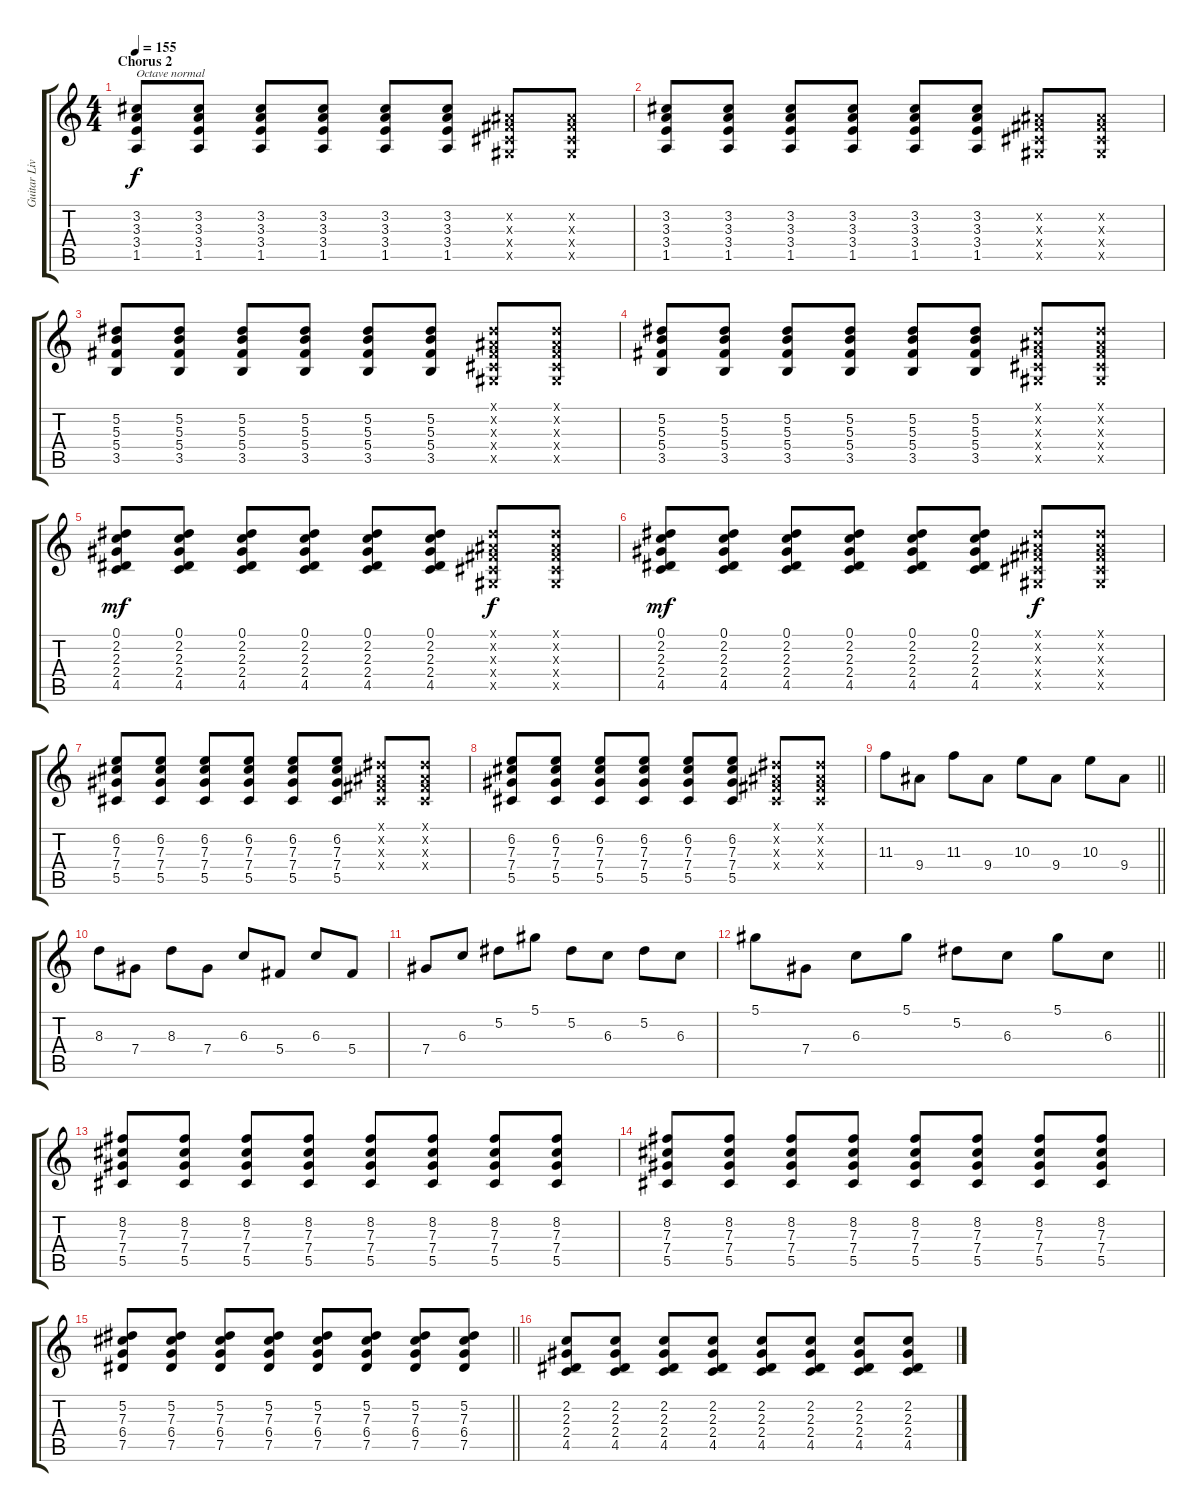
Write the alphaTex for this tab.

\track ("Guitar Live (-1/2 step version)" "Guitar Liv") {mute instrument acousticguitarsteel}
\staff {score tabs}
\tuning (Eb4 Bb3 Gb3 Db3 Ab2 Db2) {hide}
\ts (4 4)
\section ("" "Chorus 2")
\tempo 155
\clef g2
\ks c
(3.2 3.3 3.4 1.5).8{txt "Octave normal" dy f volume 9} (3.2 3.3 3.4 1.5).8 (3.2 3.3 3.4 1.5).8 (3.2 3.3 3.4 1.5).8 (3.2 3.3 3.4 1.5).8 (3.2 3.3 3.4 1.5).8 (0.2{x} 0.3{x} 0.4{x} 0.5{x}).8 (0.2{x} 0.3{x} 0.4{x} 0.5{x}).8 |
(3.2 3.3 3.4 1.5).8 (3.2 3.3 3.4 1.5).8 (3.2 3.3 3.4 1.5).8 (3.2 3.3 3.4 1.5).8 (3.2 3.3 3.4 1.5).8 (3.2 3.3 3.4 1.5).8 (0.2{x} 0.3{x} 0.4{x} 0.5{x}).8 (0.2{x} 0.3{x} 0.4{x} 0.5{x}).8 |
(5.2 5.3 5.4 3.5).8 (5.2 5.3 5.4 3.5).8 (5.2 5.3 5.4 3.5).8 (5.2 5.3 5.4 3.5).8 (5.2 5.3 5.4 3.5).8 (5.2 5.3 5.4 3.5).8 (0.1{x} 0.2{x} 0.3{x} 0.4{x} 0.5{x}).8 (0.1{x} 0.2{x} 0.3{x} 0.4{x} 0.5{x}).8 |
(5.2 5.3 5.4 3.5).8 (5.2 5.3 5.4 3.5).8 (5.2 5.3 5.4 3.5).8 (5.2 5.3 5.4 3.5).8 (5.2 5.3 5.4 3.5).8 (5.2 5.3 5.4 3.5).8 (0.1{x} 0.2{x} 0.3{x} 0.4{x} 0.5{x}).8 (0.1{x} 0.2{x} 0.3{x} 0.4{x} 0.5{x}).8 |
(0.1 2.2 2.3 2.4 4.5).8{dy mf} (0.1 2.2 2.3 2.4 4.5).8 (0.1 2.2 2.3 2.4 4.5).8 (0.1 2.2 2.3 2.4 4.5).8 (0.1 2.2 2.3 2.4 4.5).8 (0.1 2.2 2.3 2.4 4.5).8 (0.1{x} 0.2{x} 0.3{x} 0.4{x} 0.5{x}).8{dy f} (0.1{x} 0.2{x} 0.3{x} 0.4{x} 0.5{x}).8 |
(0.1 2.2 2.3 2.4 4.5).8{dy mf} (0.1 2.2 2.3 2.4 4.5).8 (0.1 2.2 2.3 2.4 4.5).8 (0.1 2.2 2.3 2.4 4.5).8 (0.1 2.2 2.3 2.4 4.5).8 (0.1 2.2 2.3 2.4 4.5).8 (0.1{x} 0.2{x} 0.3{x} 0.4{x} 0.5{x}).8{dy f} (0.1{x} 0.2{x} 0.3{x} 0.4{x} 0.5{x}).8 |
(6.2 7.3 7.4 5.5).8 (6.2 7.3 7.4 5.5).8 (6.2 7.3 7.4 5.5).8 (6.2 7.3 7.4 5.5).8 (6.2 7.3 7.4 5.5).8 (6.2 7.3 7.4 5.5).8 (0.1{x} 0.2{x} 0.3{x} 0.4{x}).8 (0.1{x} 0.2{x} 0.3{x} 0.4{x}).8 |
(6.2 7.3 7.4 5.5).8 (6.2 7.3 7.4 5.5).8 (6.2 7.3 7.4 5.5).8 (6.2 7.3 7.4 5.5).8 (6.2 7.3 7.4 5.5).8 (6.2 7.3 7.4 5.5).8 (0.1{x} 0.2{x} 0.3{x} 0.4{x}).8 (0.1{x} 0.2{x} 0.3{x} 0.4{x}).8 |
\barLineRight lightlight
11.3.8 9.4.8 11.3.8 9.4.8 10.3.8 9.4.8 10.3.8 9.4.8 |
8.3.8 7.4.8 8.3.8 7.4.8 6.3.8 5.4.8 6.3.8 5.4.8 |
7.4.8 6.3.8 5.2.8 5.1.8 5.2.8 6.3.8 5.2.8 6.3.8 |
\barLineRight lightlight
5.1.8 7.4.8 6.3.8 5.1.8 5.2.8 6.3.8 5.1.8 6.3.8 |
\section ("" "")
(8.2 7.3 7.4 5.5).8 (8.2 7.3 7.4 5.5).8 (8.2 7.3 7.4 5.5).8 (8.2 7.3 7.4 5.5).8 (8.2 7.3 7.4 5.5).8 (8.2 7.3 7.4 5.5).8 (8.2 7.3 7.4 5.5).8 (8.2 7.3 7.4 5.5).8 |
(8.2 7.3 7.4 5.5).8 (8.2 7.3 7.4 5.5).8 (8.2 7.3 7.4 5.5).8 (8.2 7.3 7.4 5.5).8 (8.2 7.3 7.4 5.5).8 (8.2 7.3 7.4 5.5).8 (8.2 7.3 7.4 5.5).8 (8.2 7.3 7.4 5.5).8 |
\barLineRight lightlight
(5.2 7.3 6.4 7.5).8 (5.2 7.3 6.4 7.5).8 (5.2 7.3 6.4 7.5).8 (5.2 7.3 6.4 7.5).8 (5.2 7.3 6.4 7.5).8 (5.2 7.3 6.4 7.5).8 (5.2 7.3 6.4 7.5).8 (5.2 7.3 6.4 7.5).8 |
(2.2 2.3 2.4 4.5).8 (2.2 2.3 2.4 4.5).8 (2.2 2.3 2.4 4.5).8 (2.2 2.3 2.4 4.5).8 (2.2 2.3 2.4 4.5).8 (2.2 2.3 2.4 4.5).8 (2.2 2.3 2.4 4.5).8 (2.2 2.3 2.4 4.5).8
